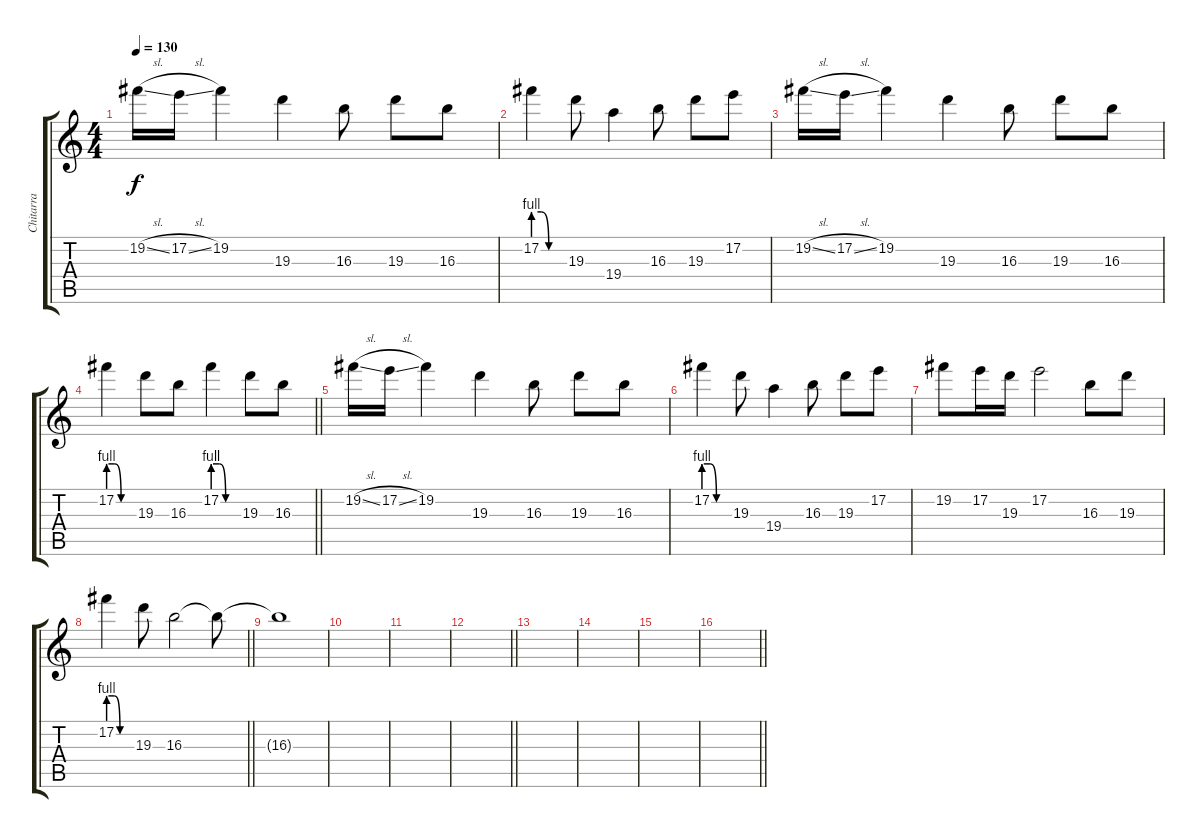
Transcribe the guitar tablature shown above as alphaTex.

\track ("Chitarra" "Chitarra") {instrument acousticguitarsteel}
\staff {score tabs}
\tuning (E4 B3 G3 D3 A2 E2) {hide}
\ts (4 4)
\tempo 130
\clef g2
\ks c
19.2{sl}.16{dy f} 17.2{sl}.16 19.2.4 19.3.4 16.3.8 19.3.8 16.3.8 |
17.2{be (custom 0 4 15 4 30 0 60 0)}.4 19.3.8 19.4.4 16.3.8 19.3.8 17.2.8 |
19.2{sl}.16 17.2{sl}.16 19.2.4 19.3.4 16.3.8 19.3.8 16.3.8 |
\barLineRight lightlight
17.2{be (custom 0 4 15 4 30 0 60 0)}.4 19.3.8 16.3.8 17.2{be (custom 0 4 15 4 30 0 60 0)}.4 19.3.8 16.3.8 |
19.2{sl}.16 17.2{sl}.16 19.2.4 19.3.4 16.3.8 19.3.8 16.3.8 |
17.2{be (custom 0 4 15 4 30 0 60 0)}.4 19.3.8 19.4.4 16.3.8 19.3.8 17.2.8 |
19.2.8 17.2.16 19.3.16 17.2.2 16.3.8 19.3.8 |
\barLineRight lightlight
17.2{be (custom 0 4 15 4 30 0 60 0)}.4 19.3.8 16.3.2 16.3{t}.8 |
16.3{t}.1 |
|
|
\barLineRight lightlight
|
|
|
|
\barLineRight lightlight
